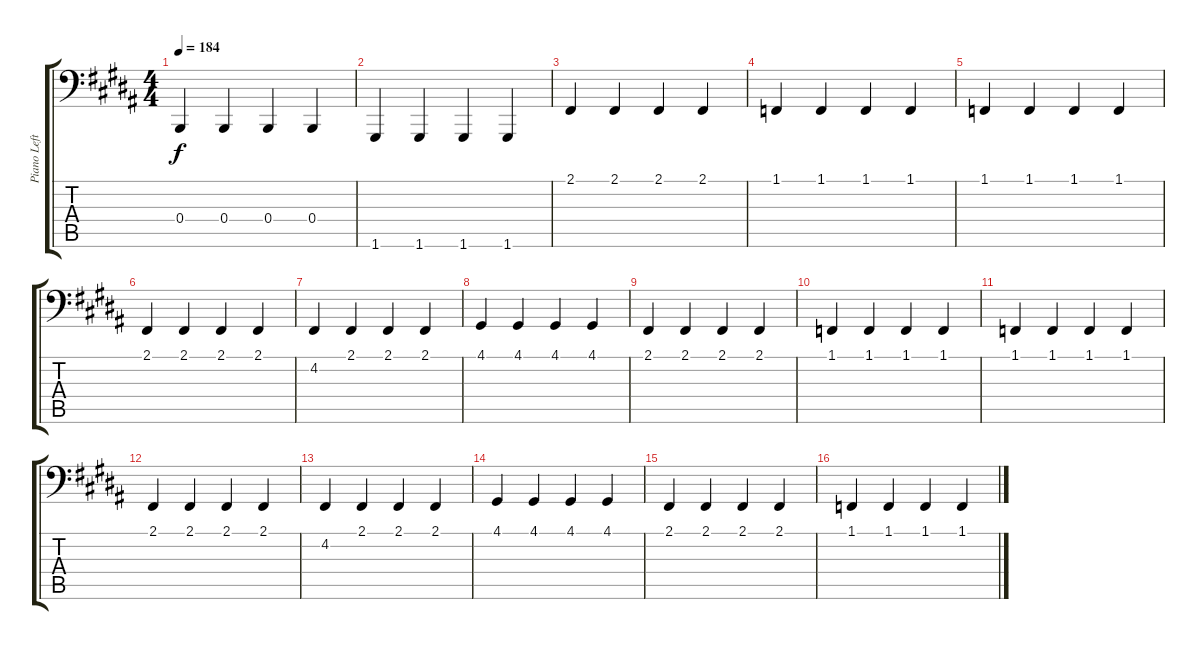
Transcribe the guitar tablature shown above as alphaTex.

\track ("Piano Left Hand" "Piano Left") {instrument brightacousticpiano}
\staff {score tabs}
\tuning (E2 D2 C2 B1 A1 G1) {hide}
\ts (4 4)
\tempo 184
\clef f4
\ks b
0.4.4{dy f} 0.4.4 0.4.4 0.4.4 |
1.6.4 1.6.4 1.6.4 1.6.4 |
2.1.4 2.1.4 2.1.4 2.1.4 |
1.1.4 1.1.4 1.1.4 1.1.4 |
1.1.4 1.1.4 1.1.4 1.1.4 |
2.1.4 2.1.4 2.1.4 2.1.4 |
4.2.4 2.1.4 2.1.4 2.1.4 |
4.1.4 4.1.4 4.1.4 4.1.4 |
2.1.4 2.1.4 2.1.4 2.1.4 |
1.1.4 1.1.4 1.1.4 1.1.4 |
1.1.4 1.1.4 1.1.4 1.1.4 |
2.1.4 2.1.4 2.1.4 2.1.4 |
4.2.4 2.1.4 2.1.4 2.1.4 |
4.1.4 4.1.4 4.1.4 4.1.4 |
2.1.4 2.1.4 2.1.4 2.1.4 |
1.1.4 1.1.4 1.1.4 1.1.4
